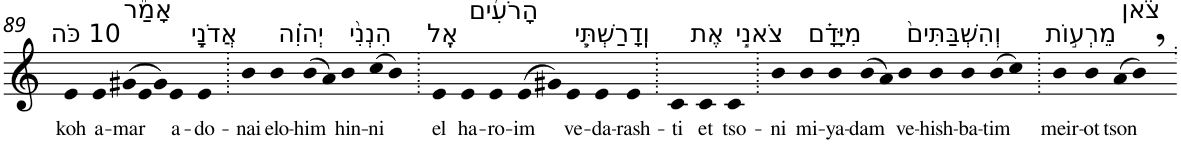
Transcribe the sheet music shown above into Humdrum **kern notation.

**kern	**text
*part1	*part1
*staff1	*staff1
*I"Piano	*
*I'Pno	*
!!LO:PB:g=z
*clefG2	*
*k[]	*
=89	=89
!LO:TX:a:t=10 כֹּה	!
!	!LO:LY:b
4e	koh
!LO:TX:a:t=אָמַ֞ר	!
!	!LO:LY:b
4e	a-
*Xtuplet	*
!	!LO:LY:b
(>12g#X	-mar
12e	.
12g#)	.
!LO:TX:a:t=אֲדֹנָ֣י	!
!	!LO:LY:b
4e	a-
!	!LO:LY:b
4e	-do-
=90.	=90.
!	!LO:LY:b
4b	-nai
!LO:TX:a:t=יְהוִ֗ה	!
!	!LO:LY:b
4b	elo-
!	!LO:LY:b
(>8b	-him
8a)	.
!LO:TX:a:t=הִנְנִ֨י	!
!	!LO:LY:b
4b	hin-
!	!LO:LY:b
(>8cc	-ni
8b)	.
=91.	=91.
!LO:TX:a:t=אֶֽל	!
!	!LO:LY:b
4e	el
!LO:TX:a:t=הָרֹעִ֜ים	!
!	!LO:LY:b
4e	ha-
!	!LO:LY:b
4e	-ro-
!	!LO:LY:b
(>8e	-im
8g#X)	.
!LO:TX:a:t=וְֽדָרַשְׁתִּ֧י	!
!	!LO:LY:b
4e	ve-
!	!LO:LY:b
4e	-da-
!	!LO:LY:b
4e	-rash-
=92.	=92.
!	!LO:LY:b
4c	-ti
!LO:TX:a:t=אֶת	!
!	!LO:LY:b
4c	et
!LO:TX:a:t=צֹאנִ֣י	!
!	!LO:LY:b
4c	tso-
=93.	=93.
!	!LO:LY:b
4b	-ni
!LO:TX:a:t=מִיָּדָ֗ם	!
!	!LO:LY:b
4b	mi-
!	!LO:LY:b
4b	-ya-
!	!LO:LY:b
(>8b	-dam
8a)	.
!LO:TX:a:t=וְהִשְׁבַּתִּים֙	!
!	!LO:LY:b
4b	ve-
!	!LO:LY:b
4b	-hish-
!	!LO:LY:b
4b	-ba-
!	!LO:LY:b
(>8b	-tim
8cc)	.
=93X1.	=93X1.
!LO:TX:a:t=מֵרְע֣וֹת	!
!	!LO:LY:b
4b	meir-
!	!LO:LY:b
4b	-ot
!LO:TX:a:t=צֹ֔אן	!
!	!LO:LY:b
(>8a	tson
8b,)	.
=.	=.
*-	*-
